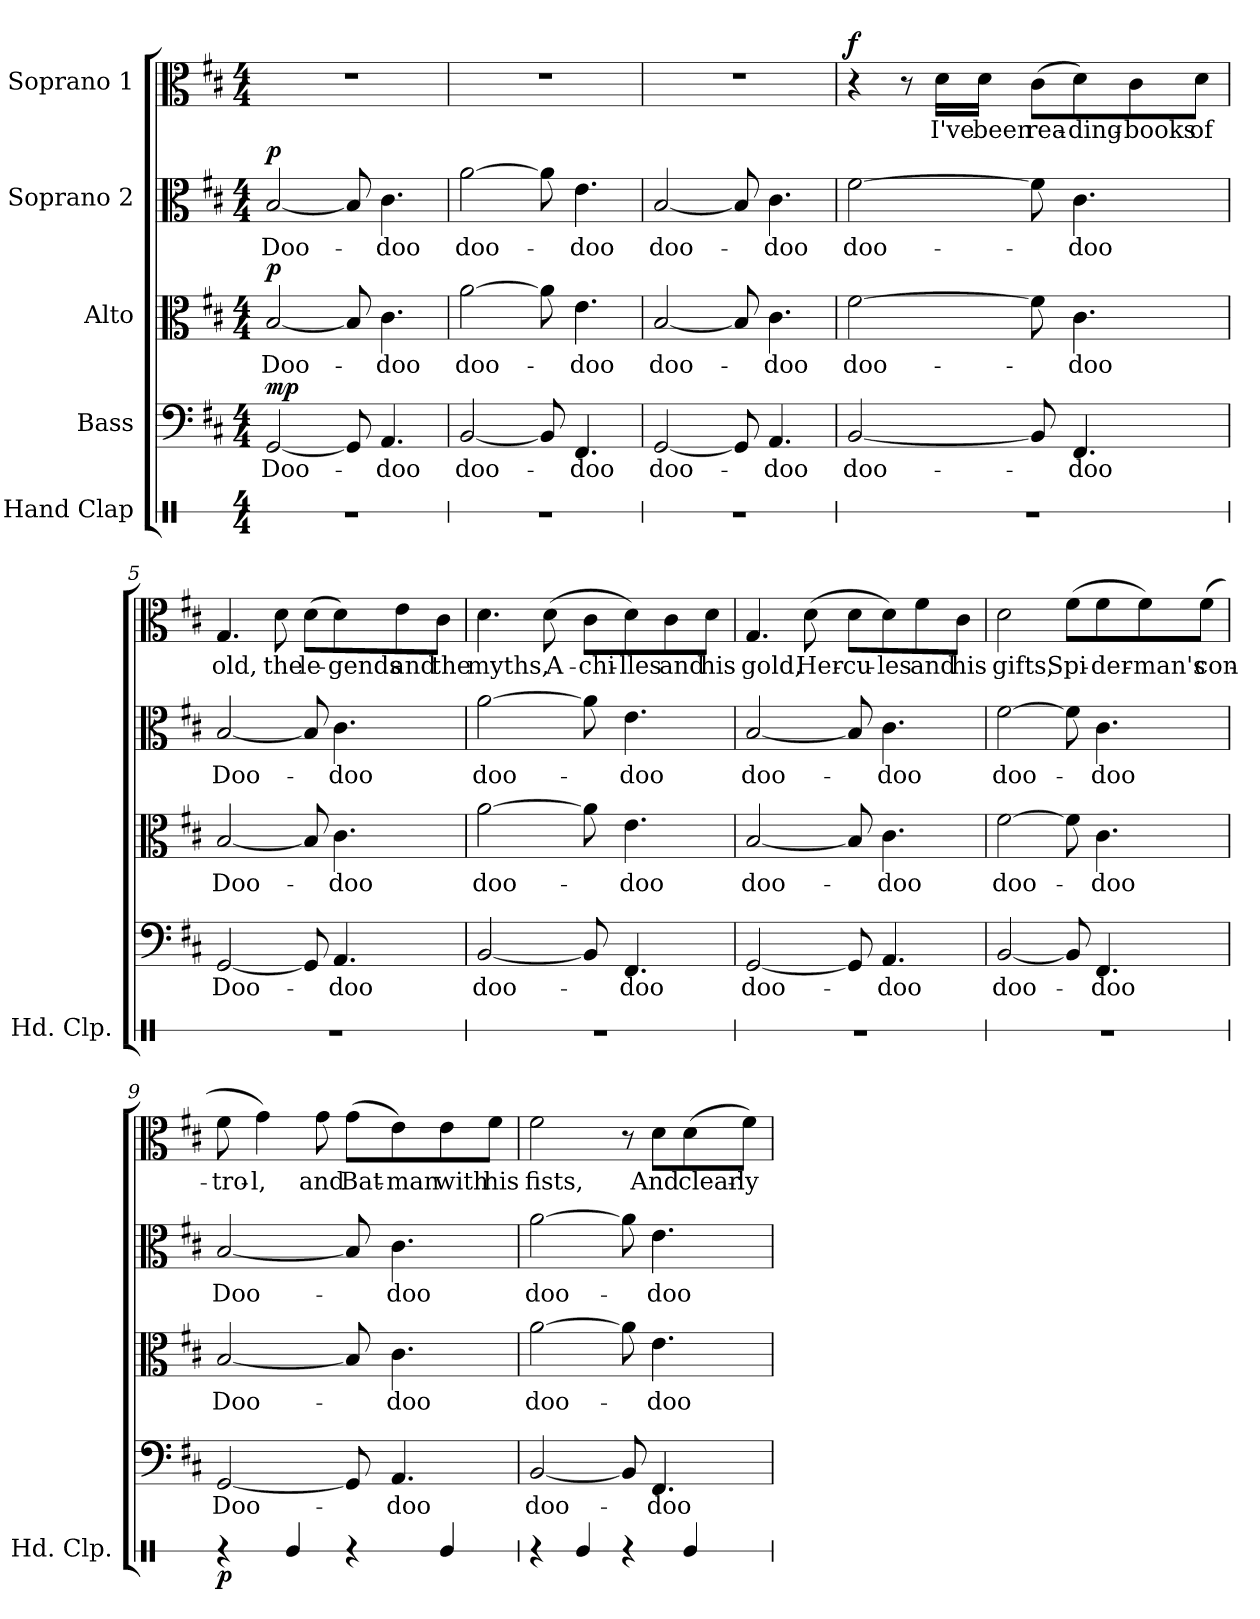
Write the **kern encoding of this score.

**kern	**dynam	**kern	**text	**dynam	**kern	**text	**dynam	**kern	**text	**dynam	**kern	**text	**dynam
*part5	*part5	*part4	*part4	*part4	*part3	*part3	*part3	*part2	*part2	*part2	*part1	*part1	*part1
*staff5	*staff5	*staff4	*staff4	*staff4	*staff3	*staff3	*staff3	*staff2	*staff2	*staff2	*staff1	*staff1	*staff1
*I"Hand Clap	*	*I"Bass	*	*	*I"Alto	*	*	*I"Soprano 2	*	*	*I"Soprano 1	*	*
*I'Hd. Clp.	*	*	*	*	*	*	*	*	*	*	*	*	*
*stria1	*	*	*	*	*	*	*	*	*	*	*	*	*
*clefX	*	*clefF4	*	*	*clefC3	*	*	*clefC3	*	*	*clefC3	*	*
*k[]	*	*k[f#c#]	*	*	*k[f#c#]	*	*	*k[f#c#]	*	*	*k[f#c#]	*	*
*M4/4	*	*M4/4	*	*	*M4/4	*	*	*M4/4	*	*	*M4/4	*	*
*MM100	*	*MM100	*	*	*MM100	*	*	*MM100	*	*	*MM100	*	*
=1	=1	=1	=1	=1	=1	=1	=1	=1	=1	=1	=1	=1	=1
!	!	!	!LO:LY:b	!LO:DY:b	!	!LO:LY:b	!LO:DY:b	!	!LO:LY:b	!LO:DY:b	!	!	!
1r	.	[2GG/	Doo-	mp	[2B/	Doo-	p	[2B/	Doo-	p	1r	.	.
.	.	8GG/]	.	.	8B/]	.	.	8B/]	.	.	.	.	.
!	!	!	!LO:LY:b	!	!	!LO:LY:b	!	!	!LO:LY:b	!	!	!	!
.	.	4.AA/	doo	.	4.c#\	doo	.	4.c#\	doo	.	.	.	.
=2	=2	=2	=2	=2	=2	=2	=2	=2	=2	=2	=2	=2	=2
!	!	!	!LO:LY:b	!	!	!LO:LY:b	!	!	!LO:LY:b	!	!	!	!
1r	.	[2BB/	doo-	.	[2a\	doo-	.	[2a\	doo-	.	1r	.	.
.	.	8BB/]	.	.	8a\]	.	.	8a\]	.	.	.	.	.
!	!	!	!LO:LY:b	!	!	!LO:LY:b	!	!	!LO:LY:b	!	!	!	!
.	.	4.FF#/	doo	.	4.e\	doo	.	4.e\	doo	.	.	.	.
=3	=3	=3	=3	=3	=3	=3	=3	=3	=3	=3	=3	=3	=3
!	!	!	!LO:LY:b	!	!	!LO:LY:b	!	!	!LO:LY:b	!	!	!	!
1r	.	[2GG/	doo-	.	[2B/	doo-	.	[2B/	doo-	.	1r	.	.
.	.	8GG/]	.	.	8B/]	.	.	8B/]	.	.	.	.	.
!	!	!	!LO:LY:b	!	!	!LO:LY:b	!	!	!LO:LY:b	!	!	!	!
.	.	4.AA/	doo	.	4.c#\	doo	.	4.c#\	doo	.	.	.	.
=4	=4	=4	=4	=4	=4	=4	=4	=4	=4	=4	=4	=4	=4
!	!	!	!LO:LY:b	!	!	!LO:LY:b	!	!	!LO:LY:b	!	!	!	!LO:DY:b
1r	.	[2BB/	doo-	.	[2f#\	doo-	.	[2f#\	doo-	.	4r	.	f
.	.	.	.	.	.	.	.	.	.	.	8r	.	.
!	!	!	!	!	!	!	!	!	!	!	!	!LO:LY:b	!
.	.	.	.	.	.	.	.	.	.	.	16d\LL	I've	.
!	!	!	!	!	!	!	!	!	!	!	!	!LO:LY:b	!
.	.	.	.	.	.	.	.	.	.	.	16d\JJ	been	.
!	!	!	!	!	!	!	!	!	!	!	!	!LO:LY:b	!
.	.	8BB/]	.	.	8f#\]	.	.	8f#\]	.	.	(>8c#\L	rea-	.
!	!	!	!LO:LY:b	!	!	!LO:LY:b	!	!	!LO:LY:b	!	!	!LO:LY:b	!
.	.	4.FF#/	doo	.	4.c#\	doo	.	4.c#\	doo	.	8d\)	-ding-	.
!	!	!	!	!	!	!	!	!	!	!	!	!LO:LY:b	!
.	.	.	.	.	.	.	.	.	.	.	8c#\	books	.
!	!	!	!	!	!	!	!	!	!	!	!	!LO:LY:b	!
.	.	.	.	.	.	.	.	.	.	.	8d\J	of	.
=5	=5	=5	=5	=5	=5	=5	=5	=5	=5	=5	=5	=5	=5
!	!	!	!LO:LY:b	!	!	!LO:LY:b	!	!	!LO:LY:b	!	!	!LO:LY:b	!
1r	.	[2GG/	Doo-	.	[2B/	Doo-	.	[2B/	Doo-	.	4.G/	old,	.
!	!	!	!	!	!	!	!	!	!	!	!	!LO:LY:b	!
.	.	.	.	.	.	.	.	.	.	.	8d\	the	.
!	!	!	!	!	!	!	!	!	!	!	!	!LO:LY:b	!
.	.	8GG/]	.	.	8B/]	.	.	8B/]	.	.	(>8d\L	le-	.
!	!	!	!LO:LY:b	!	!	!LO:LY:b	!	!	!LO:LY:b	!	!	!LO:LY:b	!
.	.	4.AA/	doo	.	4.c#\	doo	.	4.c#\	doo	.	8d\)	gends	.
!	!	!	!	!	!	!	!	!	!	!	!	!LO:LY:b	!
.	.	.	.	.	.	.	.	.	.	.	8e\	-and	.
!	!	!	!	!	!	!	!	!	!	!	!	!LO:LY:b	!
.	.	.	.	.	.	.	.	.	.	.	8c#\J	the	.
!!LO:LB:g=z
=6	=6	=6	=6	=6	=6	=6	=6	=6	=6	=6	=6	=6	=6
!	!	!	!LO:LY:b	!	!	!LO:LY:b	!	!	!LO:LY:b	!	!	!LO:LY:b	!
1r	.	[2BB/	doo-	.	[2a\	doo-	.	[2a\	doo-	.	4.d\	myths,	.
!	!	!	!	!	!	!	!	!	!	!	!	!LO:LY:b	!
.	.	.	.	.	.	.	.	.	.	.	(>8d\	A-	.
!	!	!	!	!	!	!	!	!	!	!	!	!LO:LY:b	!
.	.	8BB/]	.	.	8a\]	.	.	8a\]	.	.	8c#\L	-chi-	.
!	!	!	!LO:LY:b	!	!	!LO:LY:b	!	!	!LO:LY:b	!	!	!LO:LY:b	!
.	.	4.FF#/	doo	.	4.e\	doo	.	4.e\	doo	.	8d\)	-lles	.
!	!	!	!	!	!	!	!	!	!	!	!	!LO:LY:b	!
.	.	.	.	.	.	.	.	.	.	.	8c#\	and	.
!	!	!	!	!	!	!	!	!	!	!	!	!LO:LY:b	!
.	.	.	.	.	.	.	.	.	.	.	8d\J	his	.
=7	=7	=7	=7	=7	=7	=7	=7	=7	=7	=7	=7	=7	=7
!	!	!	!LO:LY:b	!	!	!LO:LY:b	!	!	!LO:LY:b	!	!	!LO:LY:b	!
1r	.	[2GG/	doo-	.	[2B/	doo-	.	[2B/	doo-	.	4.G/	gold,	.
!	!	!	!	!	!	!	!	!	!	!	!	!LO:LY:b	!
.	.	.	.	.	.	.	.	.	.	.	(>8d\	Her-	.
!	!	!	!	!	!	!	!	!	!	!	!	!LO:LY:b	!
.	.	8GG/]	.	.	8B/]	.	.	8B/]	.	.	8d\L	-cu-	.
!	!	!	!LO:LY:b	!	!	!LO:LY:b	!	!	!LO:LY:b	!	!	!LO:LY:b	!
.	.	4.AA/	doo	.	4.c#\	doo	.	4.c#\	doo	.	8d\)	-les	.
!	!	!	!	!	!	!	!	!	!	!	!	!LO:LY:b	!
.	.	.	.	.	.	.	.	.	.	.	8f#\	and	.
!	!	!	!	!	!	!	!	!	!	!	!	!LO:LY:b	!
.	.	.	.	.	.	.	.	.	.	.	8c#\J	his	.
=8	=8	=8	=8	=8	=8	=8	=8	=8	=8	=8	=8	=8	=8
!	!	!	!LO:LY:b	!	!	!LO:LY:b	!	!	!LO:LY:b	!	!	!LO:LY:b	!
1r	.	[2BB/	doo-	.	[2f#\	doo-	.	[2f#\	doo-	.	2d\	gifts,	.
!	!	!	!	!	!	!	!	!	!	!	!	!LO:LY:b	!
.	.	8BB/]	.	.	8f#\]	.	.	8f#\]	.	.	(>8f#\L	Spi-	.
!	!	!	!LO:LY:b	!	!	!LO:LY:b	!	!	!LO:LY:b	!	!	!LO:LY:b	!
.	.	4.FF#/	doo	.	4.c#\	doo	.	4.c#\	doo	.	8f#\	-der-	.
!	!	!	!	!	!	!	!	!	!	!	!	!LO:LY:b	!
.	.	.	.	.	.	.	.	.	.	.	8f#\)	-man's	.
!	!	!	!	!	!	!	!	!	!	!	!	!LO:LY:b	!
.	.	.	.	.	.	.	.	.	.	.	(>8f#\J	con-	.
!!LO:PB:g=z
=9	=9	=9	=9	=9	=9	=9	=9	=9	=9	=9	=9	=9	=9
!	!LO:DY:b	!	!LO:LY:b	!	!	!LO:LY:b	!	!	!LO:LY:b	!	!	!LO:LY:b	!
4r	p	[2GG/	Doo-	.	[2B/	Doo-	.	[2B/	Doo-	.	8f#\	-tro-	.
!	!	!	!	!	!	!	!	!	!	!	!	!LO:LY:b	!
.	.	.	.	.	.	.	.	.	.	.	4g\)	-l,	.
4Re/	.	.	.	.	.	.	.	.	.	.	.	.	.
!	!	!	!	!	!	!	!	!	!	!	!	!LO:LY:b	!
.	.	.	.	.	.	.	.	.	.	.	8g\	and	.
!	!	!	!	!	!	!	!	!	!	!	!	!LO:LY:b	!
4r	.	8GG/]	.	.	8B/]	.	.	8B/]	.	.	(>8g\L	Bat-	.
!	!	!	!LO:LY:b	!	!	!LO:LY:b	!	!	!LO:LY:b	!	!	!LO:LY:b	!
.	.	4.AA/	doo	.	4.c#\	doo	.	4.c#\	doo	.	8e\)	-man	.
!	!	!	!	!	!	!	!	!	!	!	!	!LO:LY:b	!
4Re/	.	.	.	.	.	.	.	.	.	.	8e\	with	.
!	!	!	!	!	!	!	!	!	!	!	!	!LO:LY:b	!
.	.	.	.	.	.	.	.	.	.	.	8f#\J	his	.
=10	=10	=10	=10	=10	=10	=10	=10	=10	=10	=10	=10	=10	=10
!	!	!	!LO:LY:b	!	!	!LO:LY:b	!	!	!LO:LY:b	!	!	!LO:LY:b	!
4r	.	[2BB/	doo-	.	[2a\	doo-	.	[2a\	doo-	.	2f#\	fists,	.
4Re/	.	.	.	.	.	.	.	.	.	.	.	.	.
4r	.	8BB/]	.	.	8a\]	.	.	8a\]	.	.	8r	.	.
!	!	!	!LO:LY:b	!	!	!LO:LY:b	!	!	!LO:LY:b	!	!	!LO:LY:b	!
.	.	4.FF#/	doo	.	4.e\	doo	.	4.e\	doo	.	8d\L	And	.
!	!	!	!	!	!	!	!	!	!	!	!	!LO:LY:b	!
4Re/	.	.	.	.	.	.	.	.	.	.	(>8d\	clear-	.
!	!	!	!	!	!	!	!	!	!	!	!	!LO:LY:b	!
.	.	.	.	.	.	.	.	.	.	.	8f#\J)	-ly	.
=	=	=	=	=	=	=	=	=	=	=	=	=	=
*-	*-	*-	*-	*-	*-	*-	*-	*-	*-	*-	*-	*-	*-
